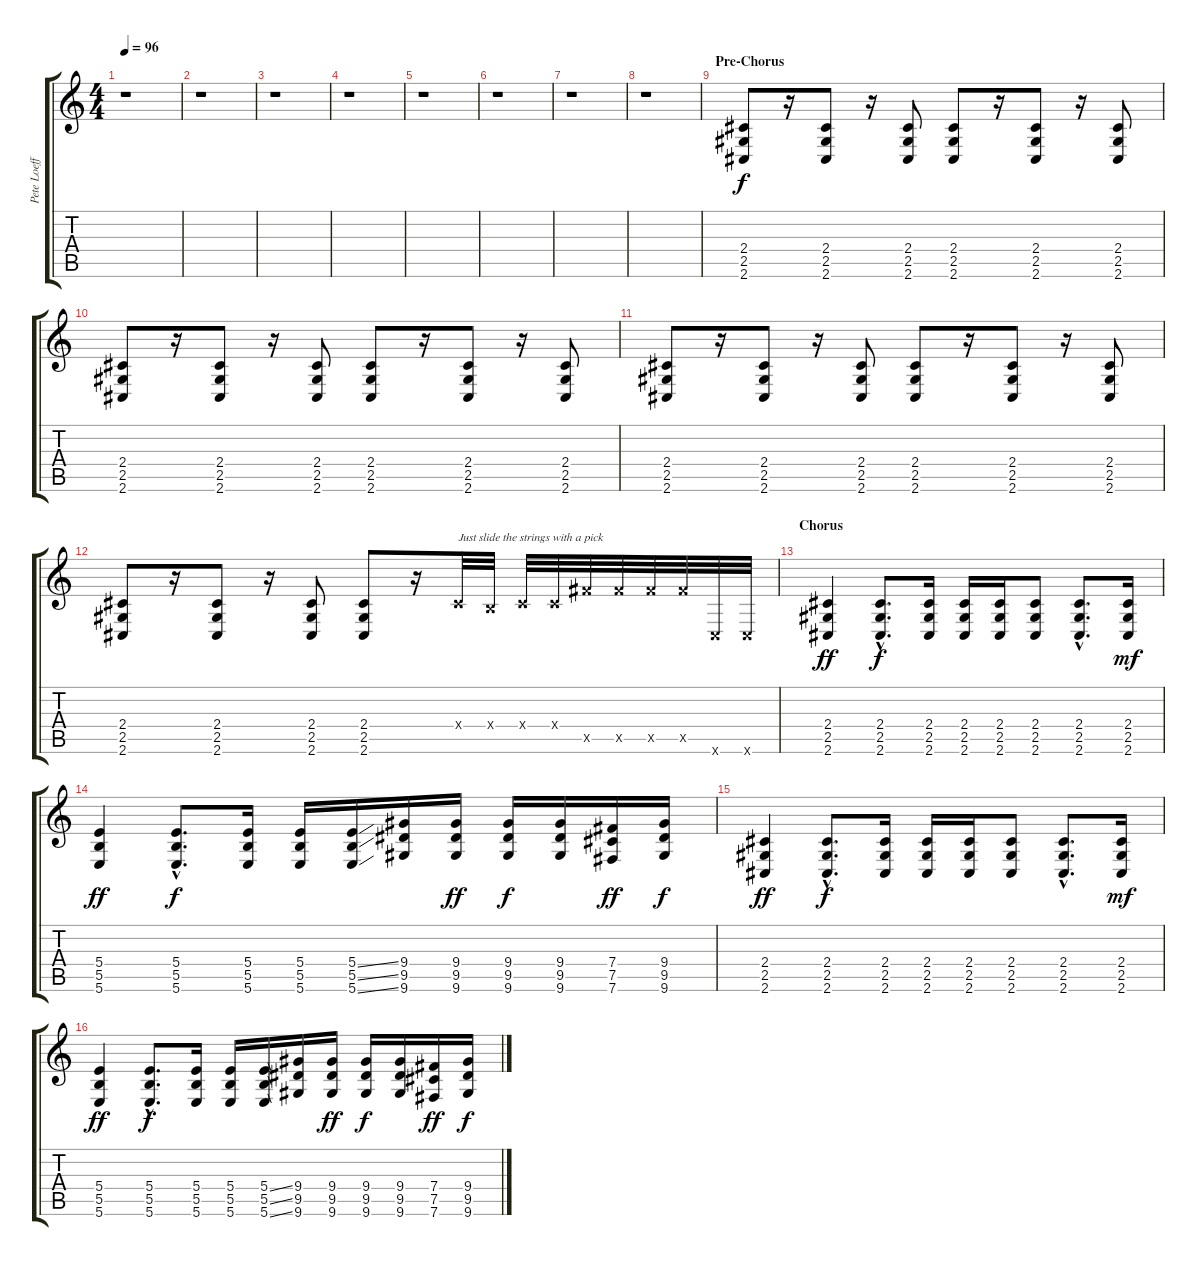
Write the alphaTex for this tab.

\track ("Pete Loeffler - Distortion Guitar" "Pete Loeff") {instrument distortionguitar}
\staff {score tabs}
\tuning (Db4 Ab3 E3 B2 Gb2 B1) {hide}
\ts (4 4)
\tempo 96
\clef g2
\ks c
r.1{dy f} |
r.1 |
r.1 |
r.1 |
r.1 |
r.1 |
r.1 |
r.1 |
\section ("" "Pre-Chorus")
(2.4 2.5 2.6).8{volume 13} r.16 (2.4 2.5 2.6).8 r.16 (2.4 2.5 2.6).8 (2.4 2.5 2.6).8 r.16 (2.4 2.5 2.6).8 r.16 (2.4 2.5 2.6).8 |
(2.4 2.5 2.6).8 r.16 (2.4 2.5 2.6).8 r.16 (2.4 2.5 2.6).8 (2.4 2.5 2.6).8 r.16 (2.4 2.5 2.6).8 r.16 (2.4 2.5 2.6).8 |
(2.4 2.5 2.6).8 r.16 (2.4 2.5 2.6).8 r.16 (2.4 2.5 2.6).8 (2.4 2.5 2.6).8 r.16 (2.4 2.5 2.6).8 r.16 (2.4 2.5 2.6).8 |
(2.4 2.5 2.6).8 r.16 (2.4 2.5 2.6).8 r.16 (2.4 2.5 2.6).8 (2.4 2.5 2.6).8 r.16 2.4{x}.32{txt "Just slide the strings with a pick"} 0.4{x}.32 2.4{x}.32 2.4{x}.32 12.5{x}.32 12.5{x}.32 12.5{x}.32 12.5{x}.32 2.6{x}.32 2.6{x}.32 |
\section ("" "Chorus")
(2.4 2.5 2.6).4{dy ff} (2.4{hac} 2.5{hac} 2.6{hac}).8{d dy f} (2.4 2.5 2.6).16 (2.4 2.5 2.6).16 (2.4 2.5 2.6).16 (2.4 2.5 2.6).8 (2.4{hac} 2.5{hac} 2.6{hac}).8{d} (2.4 2.5 2.6).16{dy mf} |
(5.4 5.5 5.6).4{dy ff} (5.4{hac} 5.5{hac} 5.6{hac}).8{d dy f} (5.4 5.5 5.6).16 (5.4 5.5 5.6).16 (5.4{ss} 5.5{ss} 5.6{ss}).16 (9.4 9.5 9.6).16 (9.4 9.5 9.6).16{dy ff} (9.4 9.5 9.6).16{dy f} (9.4 9.5 9.6).16 (7.4 7.5 7.6).16{dy ff} (9.4 9.5 9.6).16{dy f} |
(2.4 2.5 2.6).4{dy ff} (2.4{hac} 2.5{hac} 2.6{hac}).8{d dy f} (2.4 2.5 2.6).16 (2.4 2.5 2.6).16 (2.4 2.5 2.6).16 (2.4 2.5 2.6).8 (2.4{hac} 2.5{hac} 2.6{hac}).8{d} (2.4 2.5 2.6).16{dy mf} |
(5.4 5.5 5.6).4{dy ff} (5.4{hac} 5.5{hac} 5.6{hac}).8{d dy f} (5.4 5.5 5.6).16 (5.4 5.5 5.6).16 (5.4{ss} 5.5{ss} 5.6{ss}).16 (9.4 9.5 9.6).16 (9.4 9.5 9.6).16{dy ff} (9.4 9.5 9.6).16{dy f} (9.4 9.5 9.6).16 (7.4 7.5 7.6).16{dy ff} (9.4 9.5 9.6).16{dy f}
